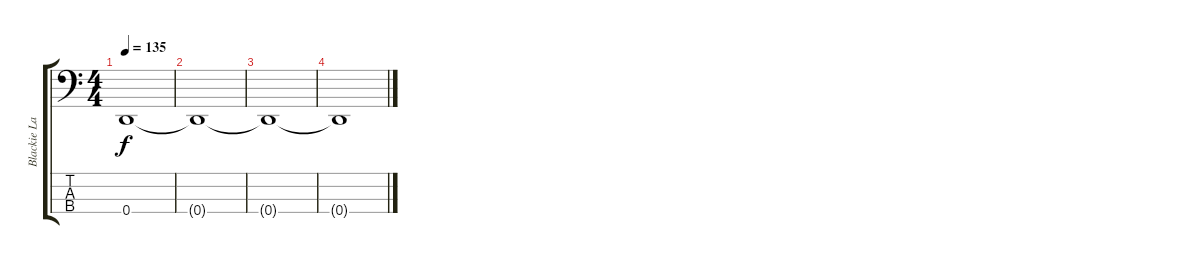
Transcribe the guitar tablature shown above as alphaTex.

\track ("Blackie Lawless Bass" "Blackie La") {instrument electricbasspick}
\staff {score tabs}
\tuning (F2 C2 G1 D1) {hide}
\ts (4 4)
\tempo 135
\clef f4
\ks c
0.4.1{dy f} |
0.4{t}.1 |
0.4{t}.1 |
0.4{t}.1
